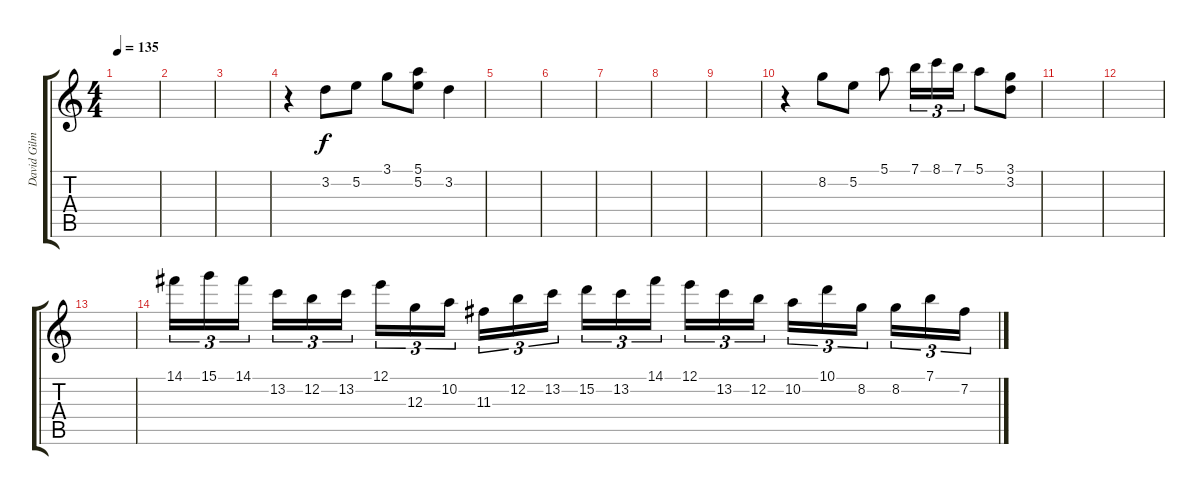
\track ("David Gilmor" "David Gilm") {instrument acousticguitarsteel}
\staff {score tabs}
\tuning (E4 B3 G3 D3 A2 E2) {hide}
\ts (4 4)
\tempo 135
\clef g2
\ks c
|
|
|
r.4 3.2.8 5.2.8 3.1.8 (5.1 5.2).8 3.2.4 |
|
|
|
|
|
r.4 8.2.8 5.2.8 5.1.8 7.1.16{tu (3 2)} 8.1.16{tu (3 2)} 7.1.16{tu (3 2)} 5.1.8 (3.1 3.2).8 |
|
|
|
14.1.16{tu (3 2)} 15.1.16{tu (3 2)} 14.1.16{tu (3 2)} 13.2.16{tu (3 2)} 12.2.16{tu (3 2)} 13.2.16{tu (3 2)} 12.1.16{tu (3 2)} 12.3.16{tu (3 2)} 10.2.16{tu (3 2)} 11.3.16{tu (3 2)} 12.2.16{tu (3 2)} 13.2.16{tu (3 2)} 15.2.16{tu (3 2)} 13.2.16{tu (3 2)} 14.1.16{tu (3 2)} 12.1.16{tu (3 2)} 13.2.16{tu (3 2)} 12.2.16{tu (3 2)} 10.2.16{tu (3 2)} 10.1.16{tu (3 2)} 8.2.16{tu (3 2)} 8.2.16{tu (3 2)} 7.1.16{tu (3 2)} 7.2.16{tu (3 2)}
